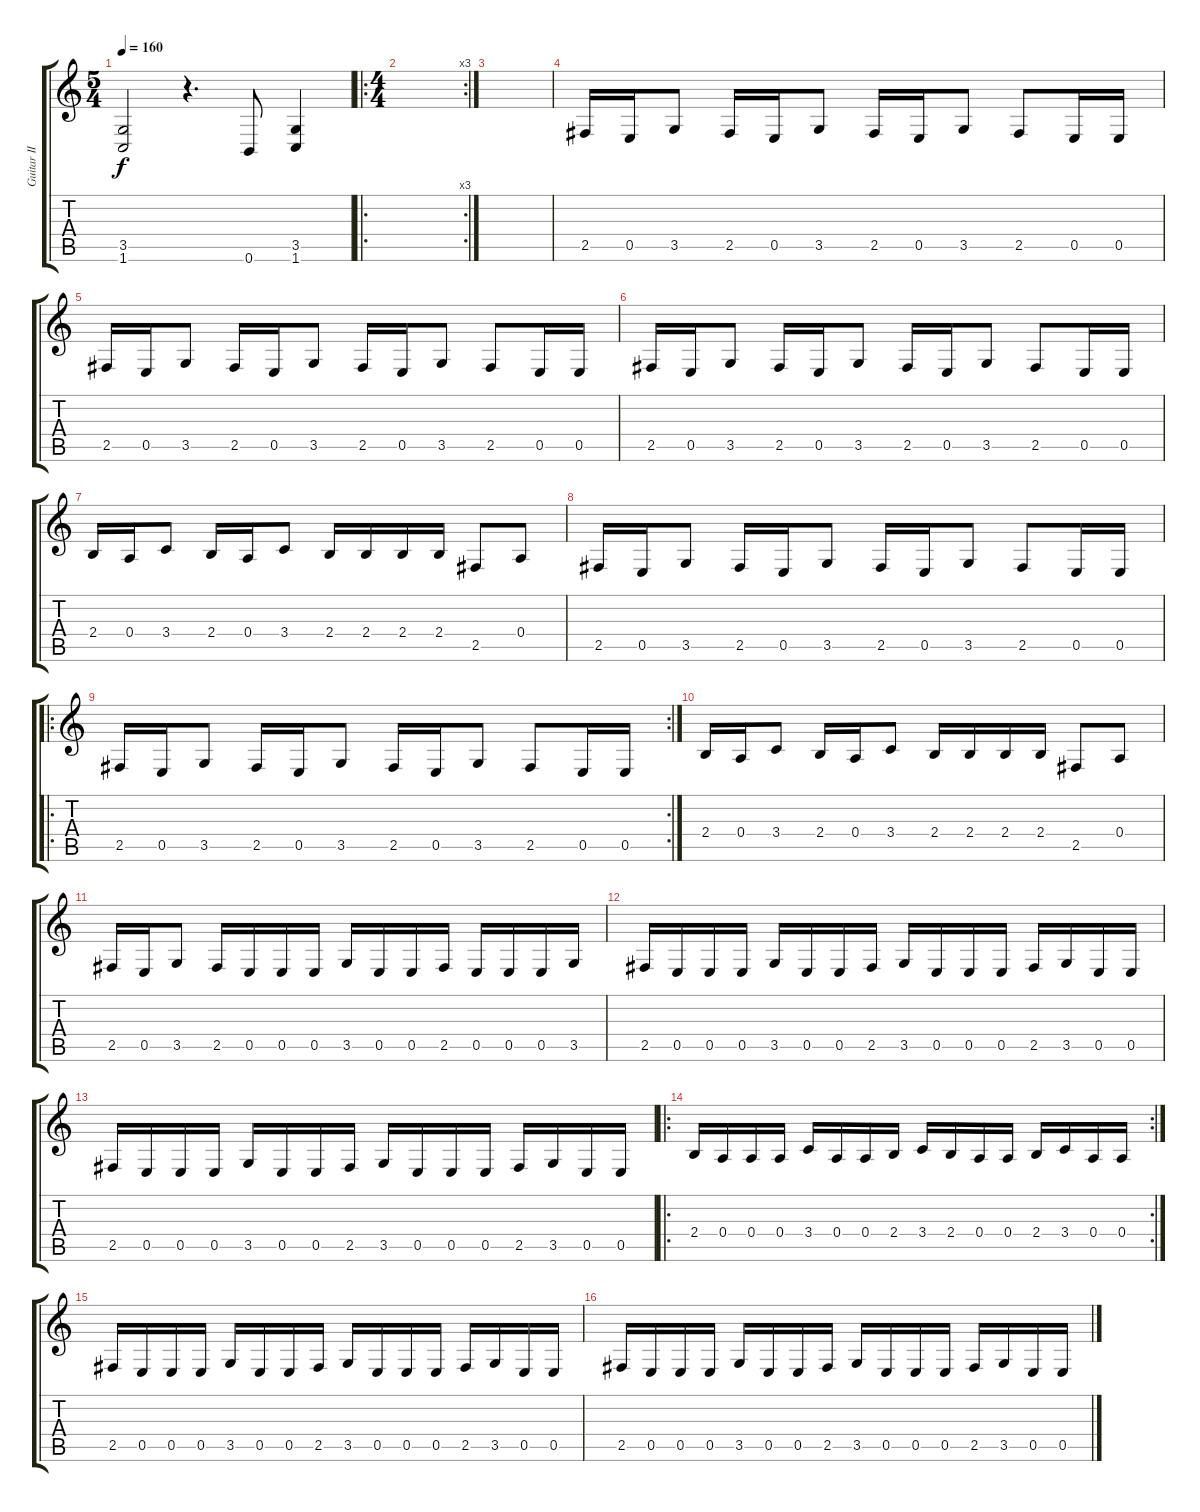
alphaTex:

\track ("Guitar II" "Guitar II") {instrument distortionguitar}
\staff {score tabs}
\tuning (B3 Gb3 D3 A2 E2 B1) {hide}
\ts (5 4)
\tempo 160
\clef g2
\ks c
(3.5 1.6).2{dy f} r.4{d} 0.6.8 (3.5 1.6).4 |
\ro
\rc 3
\ts (4 4)
|
|
2.5.16 0.5.16 3.5.8 2.5.16 0.5.16 3.5.8 2.5.16 0.5.16 3.5.8 2.5.8 0.5.16 0.5.16 |
2.5.16 0.5.16 3.5.8 2.5.16 0.5.16 3.5.8 2.5.16 0.5.16 3.5.8 2.5.8 0.5.16 0.5.16 |
2.5.16 0.5.16 3.5.8 2.5.16 0.5.16 3.5.8 2.5.16 0.5.16 3.5.8 2.5.8 0.5.16 0.5.16 |
2.4.16 0.4.16 3.4.8 2.4.16 0.4.16 3.4.8 2.4.16 2.4.16 2.4.16 2.4.16 2.5.8 0.4.8 |
2.5.16 0.5.16 3.5.8 2.5.16 0.5.16 3.5.8 2.5.16 0.5.16 3.5.8 2.5.8 0.5.16 0.5.16 |
\ro
\rc 2
2.5.16 0.5.16 3.5.8 2.5.16 0.5.16 3.5.8 2.5.16 0.5.16 3.5.8 2.5.8 0.5.16 0.5.16 |
2.4.16 0.4.16 3.4.8 2.4.16 0.4.16 3.4.8 2.4.16 2.4.16 2.4.16 2.4.16 2.5.8 0.4.8 |
2.5.16 0.5.16 3.5.8 2.5.16 0.5.16 0.5.16 0.5.16 3.5.16 0.5.16 0.5.16 2.5.16 0.5.16 0.5.16 0.5.16 3.5.16 |
2.5.16 0.5.16 0.5.16 0.5.16 3.5.16 0.5.16 0.5.16 2.5.16 3.5.16 0.5.16 0.5.16 0.5.16 2.5.16 3.5.16 0.5.16 0.5.16 |
2.5.16 0.5.16 0.5.16 0.5.16 3.5.16 0.5.16 0.5.16 2.5.16 3.5.16 0.5.16 0.5.16 0.5.16 2.5.16 3.5.16 0.5.16 0.5.16 |
\ro
\rc 2
2.4.16 0.4.16 0.4.16 0.4.16 3.4.16 0.4.16 0.4.16 2.4.16 3.4.16 2.4.16 0.4.16 0.4.16 2.4.16 3.4.16 0.4.16 0.4.16 |
2.5.16 0.5.16 0.5.16 0.5.16 3.5.16 0.5.16 0.5.16 2.5.16 3.5.16 0.5.16 0.5.16 0.5.16 2.5.16 3.5.16 0.5.16 0.5.16 |
2.5.16 0.5.16 0.5.16 0.5.16 3.5.16 0.5.16 0.5.16 2.5.16 3.5.16 0.5.16 0.5.16 0.5.16 2.5.16 3.5.16 0.5.16 0.5.16
